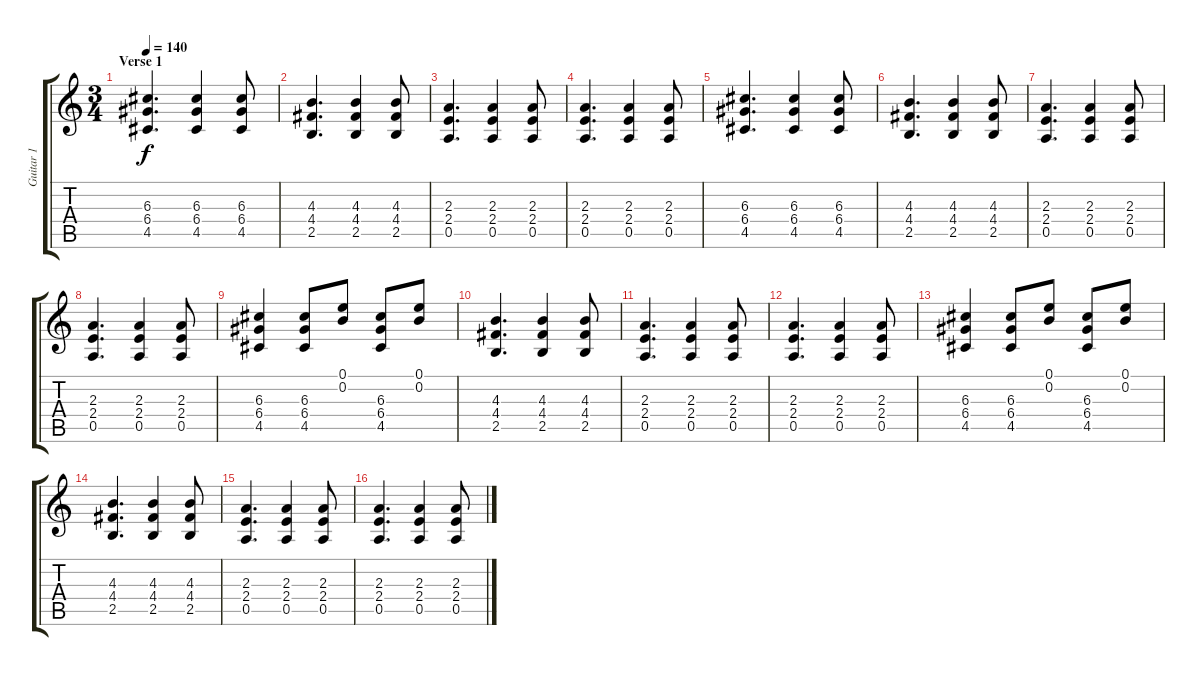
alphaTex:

\track ("Guitar 1" "Guitar 1") {instrument distortionguitar}
\staff {score tabs}
\tuning (E4 B3 G3 D3 A2 E2) {hide}
\ts (3 4)
\section ("" "Verse 1")
\tempo 140
\clef g2
\ks c
(6.3 6.4 4.5).4{d dy f instrument acousticguitarsteel} (6.3 6.4 4.5).4 (6.3 6.4 4.5).8 |
(4.3 4.4 2.5).4{d} (4.3 4.4 2.5).4 (4.3 4.4 2.5).8 |
(2.3 2.4 0.5).4{d} (2.3 2.4 0.5).4 (2.3 2.4 0.5).8 |
(2.3 2.4 0.5).4{d} (2.3 2.4 0.5).4 (2.3 2.4 0.5).8 |
(6.3 6.4 4.5).4{d} (6.3 6.4 4.5).4 (6.3 6.4 4.5).8 |
(4.3 4.4 2.5).4{d} (4.3 4.4 2.5).4 (4.3 4.4 2.5).8 |
(2.3 2.4 0.5).4{d} (2.3 2.4 0.5).4 (2.3 2.4 0.5).8 |
(2.3 2.4 0.5).4{d} (2.3 2.4 0.5).4 (2.3 2.4 0.5).8 |
(6.3 6.4 4.5).4 (6.3 6.4 4.5).8 (0.1 0.2).8 (6.3 6.4 4.5).8 (0.1 0.2).8 |
(4.3 4.4 2.5).4{d} (4.3 4.4 2.5).4 (4.3 4.4 2.5).8 |
(2.3 2.4 0.5).4{d} (2.3 2.4 0.5).4 (2.3 2.4 0.5).8 |
(2.3 2.4 0.5).4{d} (2.3 2.4 0.5).4 (2.3 2.4 0.5).8 |
(6.3 6.4 4.5).4 (6.3 6.4 4.5).8 (0.1 0.2).8 (6.3 6.4 4.5).8 (0.1 0.2).8 |
(4.3 4.4 2.5).4{d} (4.3 4.4 2.5).4 (4.3 4.4 2.5).8 |
(2.3 2.4 0.5).4{d} (2.3 2.4 0.5).4 (2.3 2.4 0.5).8 |
(2.3 2.4 0.5).4{d} (2.3 2.4 0.5).4 (2.3 2.4 0.5).8
